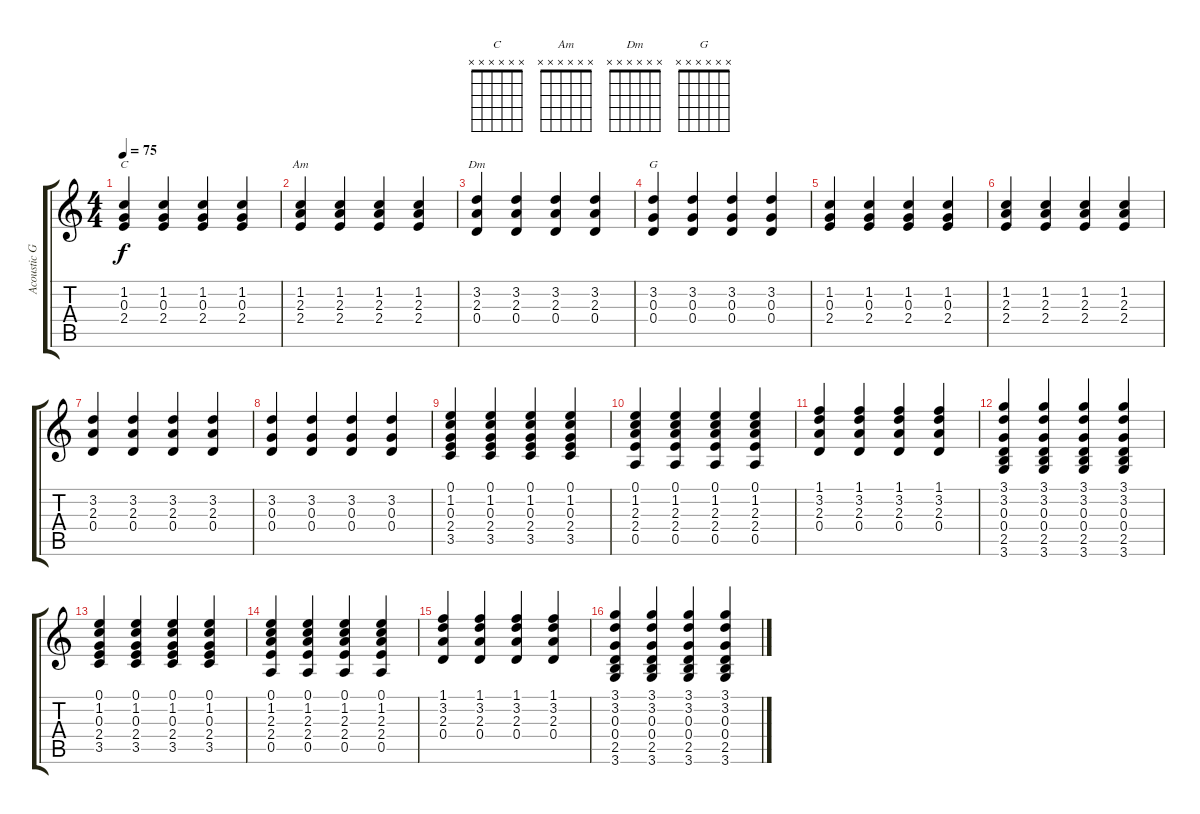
\track ("Acoustic Guitar" "Acoustic G") {instrument acousticguitarnylon}
\staff {score tabs}
\tuning (E4 B3 G3 D3 A2 E2) {hide}
\chord ("C" x x x x x x)
\chord ("Am" x x x x x x)
\chord ("Dm" x x x x x x)
\chord ("G" x x x x x x)
\ts (4 4)
\tempo 75
\clef g2
\ks c
(1.2 0.3 2.4).4{ch "C" dy f} (1.2 0.3 2.4).4 (1.2 0.3 2.4).4 (1.2 0.3 2.4).4 |
(1.2 2.3 2.4).4{ch "Am"} (1.2 2.3 2.4).4 (1.2 2.3 2.4).4 (1.2 2.3 2.4).4 |
(3.2 2.3 0.4).4{ch "Dm"} (3.2 2.3 0.4).4 (3.2 2.3 0.4).4 (3.2 2.3 0.4).4 |
(3.2 0.3 0.4).4{ch "G"} (3.2 0.3 0.4).4 (3.2 0.3 0.4).4 (3.2 0.3 0.4).4 |
(1.2 0.3 2.4).4 (1.2 0.3 2.4).4 (1.2 0.3 2.4).4 (1.2 0.3 2.4).4 |
(1.2 2.3 2.4).4 (1.2 2.3 2.4).4 (1.2 2.3 2.4).4 (1.2 2.3 2.4).4 |
(3.2 2.3 0.4).4 (3.2 2.3 0.4).4 (3.2 2.3 0.4).4 (3.2 2.3 0.4).4 |
(3.2 0.3 0.4).4 (3.2 0.3 0.4).4 (3.2 0.3 0.4).4 (3.2 0.3 0.4).4 |
(0.1 1.2 0.3 2.4 3.5).4 (0.1 1.2 0.3 2.4 3.5).4 (0.1 1.2 0.3 2.4 3.5).4 (0.1 1.2 0.3 2.4 3.5).4 |
(0.1 1.2 2.3 2.4 0.5).4 (0.1 1.2 2.3 2.4 0.5).4 (0.1 1.2 2.3 2.4 0.5).4 (0.1 1.2 2.3 2.4 0.5).4 |
(1.1 3.2 2.3 0.4).4 (1.1 3.2 2.3 0.4).4 (1.1 3.2 2.3 0.4).4 (1.1 3.2 2.3 0.4).4 |
(3.1 3.2 0.3 0.4 2.5 3.6).4 (3.1 3.2 0.3 0.4 2.5 3.6).4 (3.1 3.2 0.3 0.4 2.5 3.6).4 (3.1 3.2 0.3 0.4 2.5 3.6).4 |
(0.1 1.2 0.3 2.4 3.5).4 (0.1 1.2 0.3 2.4 3.5).4 (0.1 1.2 0.3 2.4 3.5).4 (0.1 1.2 0.3 2.4 3.5).4 |
(0.1 1.2 2.3 2.4 0.5).4 (0.1 1.2 2.3 2.4 0.5).4 (0.1 1.2 2.3 2.4 0.5).4 (0.1 1.2 2.3 2.4 0.5).4 |
(1.1 3.2 2.3 0.4).4 (1.1 3.2 2.3 0.4).4 (1.1 3.2 2.3 0.4).4 (1.1 3.2 2.3 0.4).4 |
(3.1 3.2 0.3 0.4 2.5 3.6).4 (3.1 3.2 0.3 0.4 2.5 3.6).4 (3.1 3.2 0.3 0.4 2.5 3.6).4 (3.1 3.2 0.3 0.4 2.5 3.6).4
